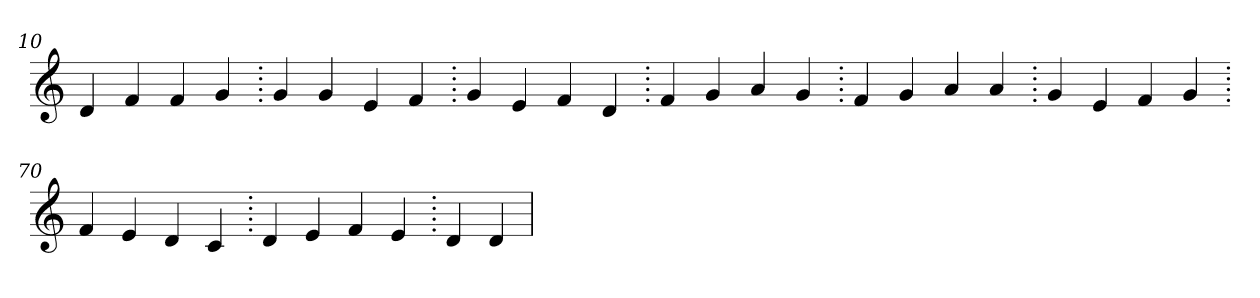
**kern
*part1
*staff1
*clefG2
=10.
4d
4f
4f
4g
=20.
4g
4g
4e
4f
=30.
4g
4e
4f
4d
=40.
4f
4g
4a
4g
=50.
4f
4g
4a
4a
=60.
4g
4e
4f
4g
=70.
4f
4e
4d
4c
=80.
4d
4e
4f
4e
=90.
4d
4d
=
*-
